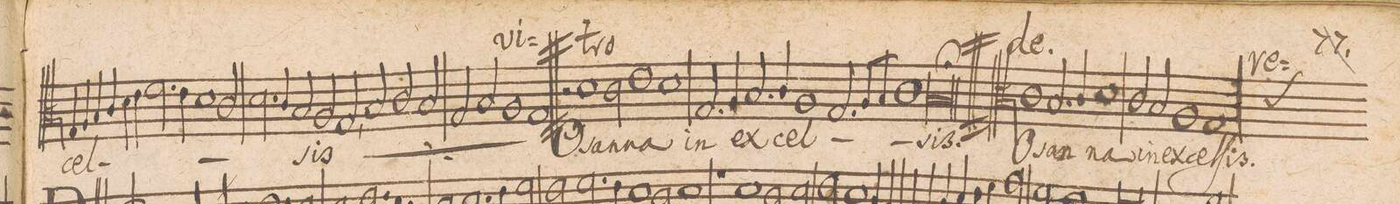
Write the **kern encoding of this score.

**kern	**text
*I"TENOR.	*
*clefC3	*
*k[]	*
*met(C|)	*
*M2/1	*
4G/	-cel-
4A/	.
4B/	.
4c/	.
=76-	=76-
4d\	.
4e\	.
2.f\	.
4e\	.
1d\	.
=77-	=77-
2c/	.
2.d\	.
4c/	.
=78-	=78-
2B/	.
2A/	.
2G,/	-sis
*	*ij
2B/	in
=79-	=79-
2c/	ex-
2B/	.
2G/	.
2B/	.
=80-	=80-
1A	-cel-
1G	-sis
*	*Xij
=81-	=81-
1c	O-
2.B/	-san-
4c/	.
=82-	=82-
1d	-na
2c/	in
2B/	ex-
=83-	=83-
1A	-cel-
*custos:d	*
1G	-ſis
=84-	=84-
2r	.
1d	O-
2c\	-san-
=85-	=85-
1e	.
1d	-na
=86-	=86-
2.G/	in
4A/	.
2.B/	ex-
4c/	.
=87-	=87-
1A	-cel-
2.G/	.
8A/L	.
8B/J	.
=88-	=88-
1c	.
1Bl;	-sis.
=89||-	=89||-
*>D	*
*M2/1	*
*met(C|)	*
*-	*-
